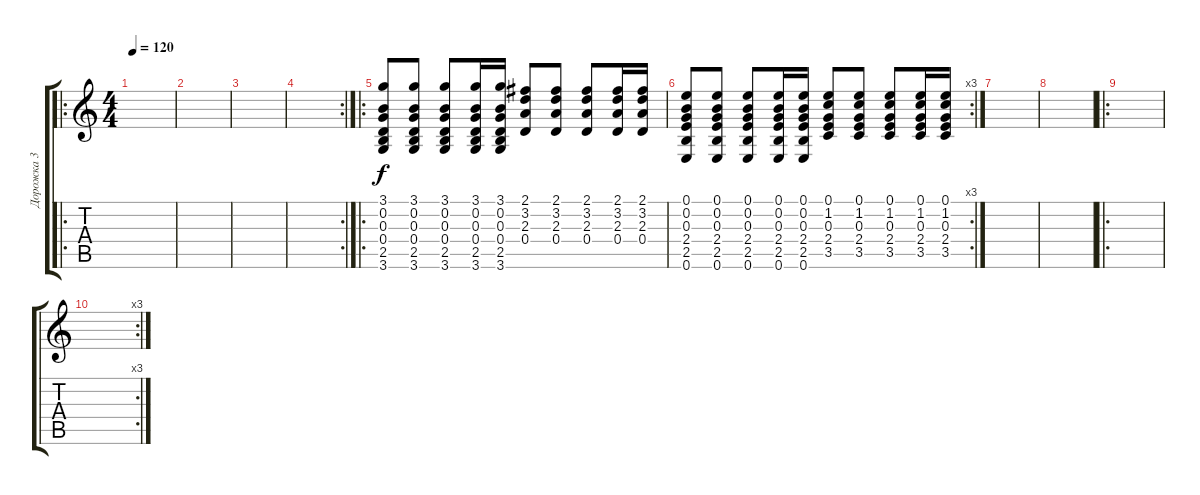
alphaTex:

\track ("Дорожка 3" "Дорожка 3") {instrument acousticguitarnylon}
\staff {score tabs}
\tuning (E4 B3 G3 D3 A2 E2) {hide}
\ro
\ts (4 4)
\tempo 120
\clef g2
\ks c
|
|
|
\rc 2
|
\ro
(3.1 0.2 0.3 0.4 2.5 3.6).8 (3.1 0.2 0.3 0.4 2.5 3.6).8 (3.1 0.2 0.3 0.4 2.5 3.6).8 (3.1 0.2 0.3 0.4 2.5 3.6).16 (3.1 0.2 0.3 0.4 2.5 3.6).16 (2.1 3.2 2.3 0.4).8 (2.1 3.2 2.3 0.4).8 (2.1 3.2 2.3 0.4).8 (2.1 3.2 2.3 0.4).16 (2.1 3.2 2.3 0.4).16 |
\rc 3
(0.1 0.2 0.3 2.4 2.5 0.6).8 (0.1 0.2 0.3 2.4 2.5 0.6).8 (0.1 0.2 0.3 2.4 2.5 0.6).8 (0.1 0.2 0.3 2.4 2.5 0.6).16 (0.1 0.2 0.3 2.4 2.5 0.6).16 (0.1 1.2 0.3 2.4 3.5).8 (0.1 1.2 0.3 2.4 3.5).8 (0.1 1.2 0.3 2.4 3.5).8 (0.1 1.2 0.3 2.4 3.5).16 (0.1 1.2 0.3 2.4 3.5).16 |
|
|
\ro
|
\rc 3
